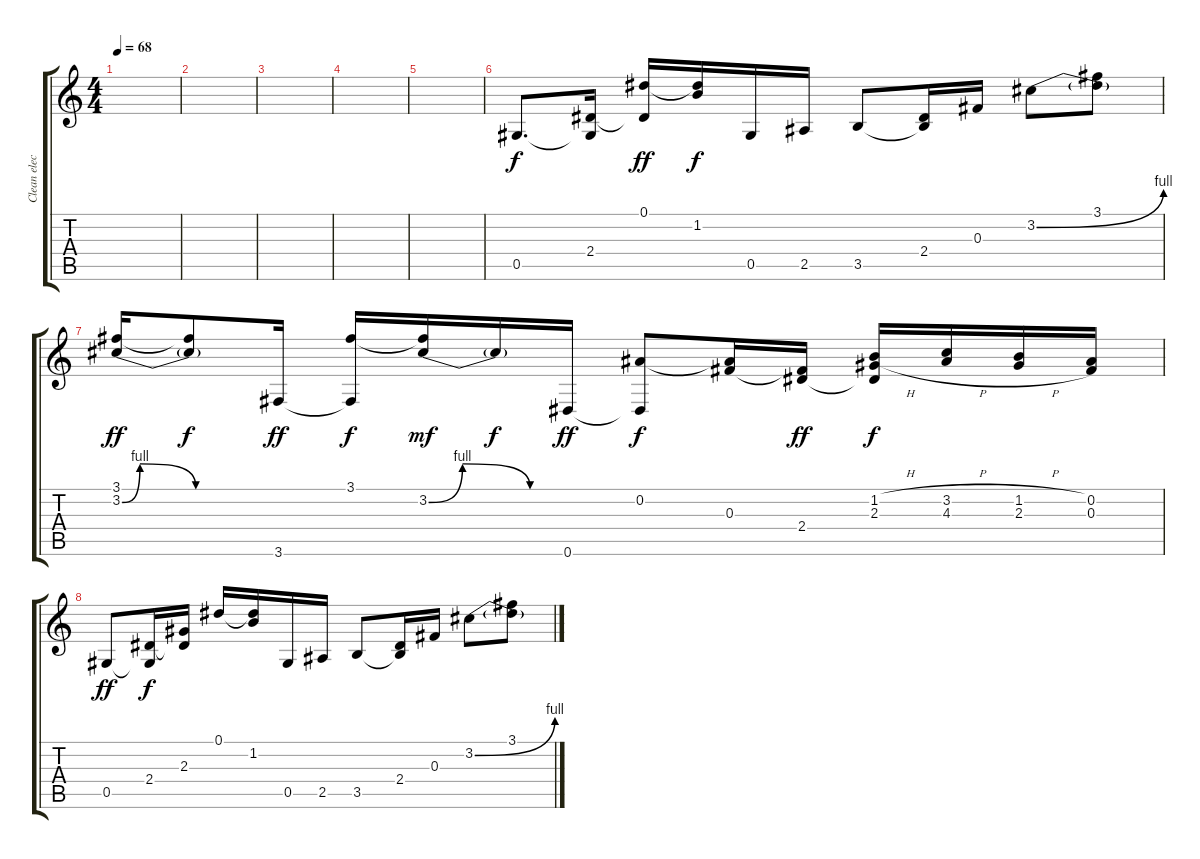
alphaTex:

\track ("Clean electric" "Clean elec") {instrument electricguitarjazz}
\staff {score tabs}
\tuning (Eb4 Bb3 Gb3 Db3 Ab2 Eb2) {hide}
\ts (4 4)
\tempo 68
\clef g2
\ks c
|
|
|
|
|
0.5.8{d} (2.4 0.5{t}).16{dy f} (0.1 2.4{t}).16{dy ff} (0.1{t} 1.2).16{dy f} 0.5.16 2.5.16 3.5.8 (2.4 3.5{t}).16 0.3.16 3.2{be (bend 0 0 60 4)}.8 (3.1 3.2{t}).8 |
(3.1 3.2{be (custom 0 0 7 4 29 0 60 0)}).16{dy ff} (3.1{t} 3.2{t}).8{dy f} 3.6.16{dy ff} (3.1 3.6{t}).16{dy f} (3.1{t} 3.2{be (custom 0 0 15 4 45 0 60 0)}).16{dy mf} 3.2{t}.16{dy f} 0.6.16{dy ff} (0.2 0.6{t}).8{dy f} (0.2{t} 0.3).16 (0.3{t} 2.4).16{dy ff} (1.2{h} 2.3{h} 2.4{t}).16{dy f} (3.2{h} 4.3{h}).16 (1.2{h} 2.3{h}).16 (0.2 0.3).16 |
0.5.8{dy ff} (2.4 0.5{t}).16{dy f} (2.3 2.4{t}).16 0.1.16 (0.1{t} 1.2).16 0.5.16 2.5.16 3.5.8 (2.4 3.5{t}).16 0.3.16 3.2{be (bend 0 0 60 4)}.8 (3.1 3.2{t}).8
